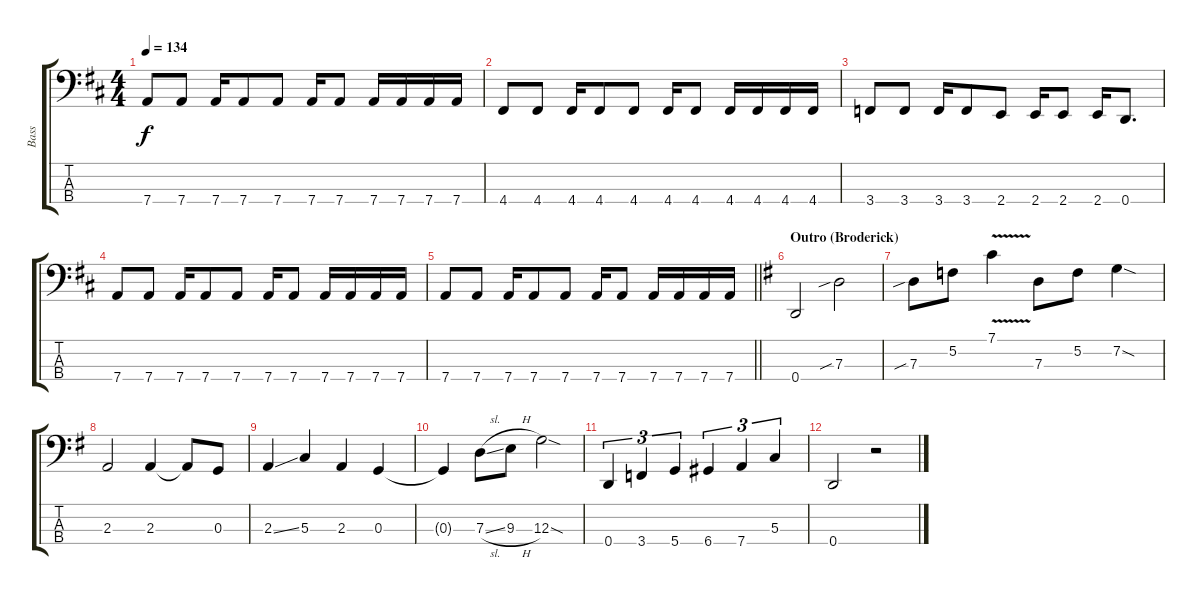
\track ("Bass" "Bass") {instrument electricbasspick}
\staff {score tabs}
\tuning (F2 C2 G1 D1) {hide}
\ts (4 4)
\tempo 134
\clef f4
\ks bminor
7.4.8{dy f} 7.4.8 7.4.16 7.4.8 7.4.8 7.4.16 7.4.8 7.4.16 7.4.16 7.4.16 7.4.16 |
4.4.8 4.4.8 4.4.16 4.4.8 4.4.8 4.4.16 4.4.8 4.4.16 4.4.16 4.4.16 4.4.16 |
3.4.8 3.4.8 3.4.16 3.4.8 2.4.8 2.4.16 2.4.8 2.4.16 0.4.8{d} |
7.4.8 7.4.8 7.4.16 7.4.8 7.4.8 7.4.16 7.4.8 7.4.16 7.4.16 7.4.16 7.4.16 |
\barLineRight lightlight
7.4.8 7.4.8 7.4.16 7.4.8 7.4.8 7.4.16 7.4.8 7.4.16 7.4.16 7.4.16 7.4.16 |
\section ("" "Outro (Broderick)")
\ks eminor
0.4.2 7.3{sib}.2 |
7.3{sib}.8 5.2.8 7.1{v}.4 7.3.8 5.2.8 7.2{sod}.4 |
2.3.2 2.3.4 2.3{t}.8 0.3.8 |
2.3{ss}.4 5.3.4 2.3.4 0.3.4 |
0.3{t}.4 7.3{sl}.8 9.3{h}.8 12.3{sod}.2 |
0.4.4{tu (3 2)} 3.4.4{tu (3 2)} 5.4.4{tu (3 2)} 6.4.4{tu (3 2)} 7.4.4{tu (3 2)} 5.3.4{tu (3 2)} |
0.4.2 r.2
